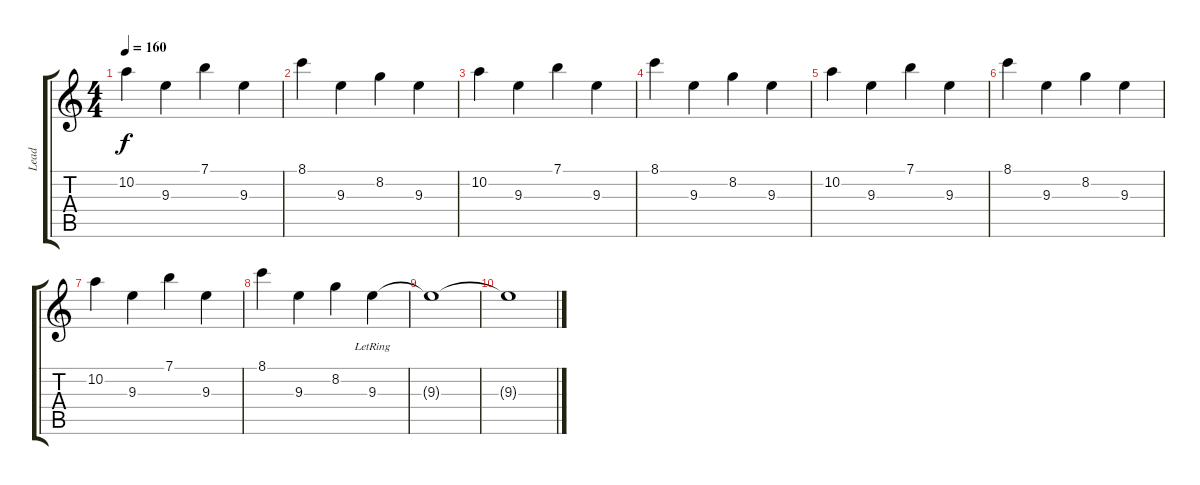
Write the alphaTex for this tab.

\track ("Lead" "Lead") {instrument overdrivenguitar}
\staff {score tabs}
\tuning (E4 B3 G3 D3 A2 D2) {hide}
\ts (4 4)
\tempo 160
\clef g2
\ks c
10.2.4{dy f} 9.3.4 7.1.4 9.3.4 |
8.1.4 9.3.4 8.2.4 9.3.4 |
10.2.4 9.3.4 7.1.4 9.3.4 |
8.1.4 9.3.4 8.2.4 9.3.4 |
10.2.4 9.3.4 7.1.4 9.3.4 |
8.1.4 9.3.4 8.2.4 9.3.4 |
10.2.4 9.3.4 7.1.4 9.3.4 |
8.1.4 9.3.4 8.2.4 9.3{lr}.4 |
9.3{t}.1 |
9.3{t}.1
